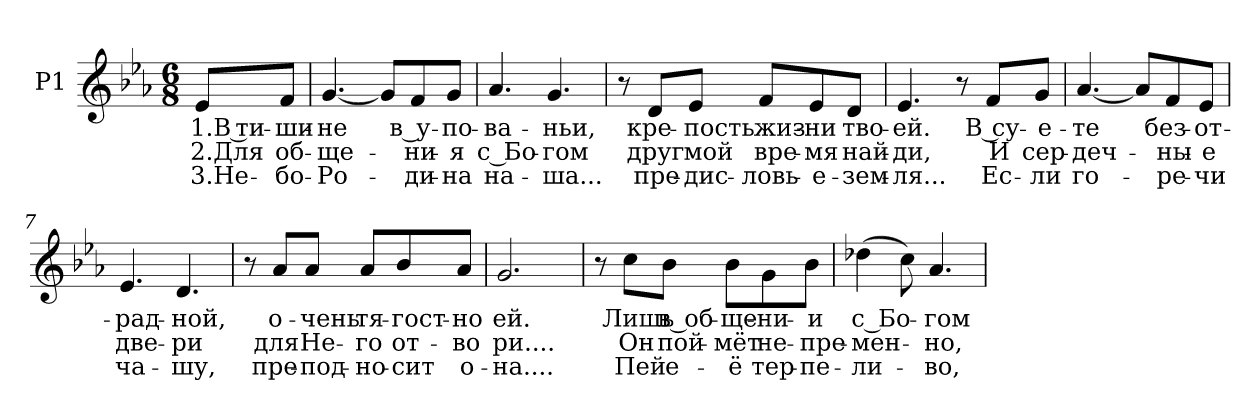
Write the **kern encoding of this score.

**kern	**text	**text	**text
*part1	*part1	*part1	*part1
*staff1	*staff1	*staff1	*staff1
*I"P1	*	*	*
!!LO:PB:g=z
*clefG2	*	*	*
*k[b-e-a-]	*	*	*
*c:	*	*	*
*M6/8	*	*	*
=1	=1	=1	=1
!	!LO:LY:b:color=#000000	!LO:LY:b:color=#000000	!LO:LY:b:color=#000000
8e-i/L	1.В ти-	2.Для	3.Не-
!	!LO:LY:b:color=#000000	!LO:LY:b:color=#000000	!LO:LY:b:color=#000000
8fi/J	-ши-	об-	-бо-
=2	=2	=2	=2
!	!LO:LY:b:color=#000000	!LO:LY:b:color=#000000	!LO:LY:b:color=#000000
[<4.gi/	-не	-ще-	-Ро-
8gi/L]	.	.	.
!	!LO:LY:b:color=#000000	!LO:LY:b:color=#000000	!LO:LY:b:color=#000000
8fi/	в у-	-ни-	-ди-
!	!LO:LY:b:color=#000000	!LO:LY:b:color=#000000	!LO:LY:b:color=#000000
8gi/J	-по-	-я	-на
=3	=3	=3	=3
!	!LO:LY:b:color=#000000	!LO:LY:b:color=#000000	!LO:LY:b:color=#000000
4.a-i/	-ва-	с Бо-	на-
!	!LO:LY:b:color=#000000	!LO:LY:b:color=#000000	!LO:LY:b:color=#000000
4.gi/	-ньи,	-гом	-ша...
=4	=4	=4	=4
8r	.	.	.
!	!LO:LY:b:color=#000000	!LO:LY:b:color=#000000	!LO:LY:b:color=#000000
8di/L	кре-	друг	пре-
!	!LO:LY:b:color=#000000	!LO:LY:b:color=#000000	!LO:LY:b:color=#000000
8e-i/J	-пость	мой	-дис-
!	!LO:LY:b:color=#000000	!LO:LY:b:color=#000000	!LO:LY:b:color=#000000
8fi/L	жиз-	вре-	-ловь-
!	!LO:LY:b:color=#000000	!LO:LY:b:color=#000000	!LO:LY:b:color=#000000
8e-i/	-ни	-мя	-е-
!	!LO:LY:b:color=#000000	!LO:LY:b:color=#000000	!LO:LY:b:color=#000000
8di/J	тво-	най-	-зем-
!!LO:LB:g=z
=5	=5	=5	=5
!	!LO:LY:b:color=#000000	!LO:LY:b:color=#000000	!LO:LY:b:color=#000000
4.e-i/	-ей.	-ди,	-ля...
8r	.	.	.
!	!LO:LY:b:color=#000000	!LO:LY:b:color=#000000	!LO:LY:b:color=#000000
8fi/L	В су-	И	Ес-
!	!LO:LY:b:color=#000000	!LO:LY:b:color=#000000	!LO:LY:b:color=#000000
8gi/J	-е-	сер-	-ли
=6	=6	=6	=6
!	!LO:LY:b:color=#000000	!LO:LY:b:color=#000000	!LO:LY:b:color=#000000
[<4.a-i/	-те	-деч-	го-
8a-i/L]	.	.	.
!	!LO:LY:b:color=#000000	!LO:LY:b:color=#000000	!LO:LY:b:color=#000000
8fi/	без-	-ны-	-ре-
!	!LO:LY:b:color=#000000	!LO:LY:b:color=#000000	!LO:LY:b:color=#000000
8e-i/J	-от-	-е	-чи
=7	=7	=7	=7
!	!LO:LY:b:color=#000000	!LO:LY:b:color=#000000	!LO:LY:b:color=#000000
4.e-i/	-рад-	две-	ча-
!	!LO:LY:b:color=#000000	!LO:LY:b:color=#000000	!LO:LY:b:color=#000000
4.di/	-ной,	-ри	-шу,
=8	=8	=8	=8
8r	.	.	.
!	!LO:LY:b:color=#000000	!LO:LY:b:color=#000000	!LO:LY:b:color=#000000
8a-i/L	о-	для	пре-
!	!LO:LY:b:color=#000000	!LO:LY:b:color=#000000	!LO:LY:b:color=#000000
8a-i/J	-чень	Не-	-под-
!	!LO:LY:b:color=#000000	!LO:LY:b:color=#000000	!LO:LY:b:color=#000000
8a-i/L	тя-	-го	-но-
!	!LO:LY:b:color=#000000	!LO:LY:b:color=#000000	!LO:LY:b:color=#000000
8b-i/	-гост-	от-	-сит
!	!LO:LY:b:color=#000000	!LO:LY:b:color=#000000	!LO:LY:b:color=#000000
8a-i/J	-но	-во	о-
=9	=9	=9	=9
!	!LO:LY:b:color=#000000	!LO:LY:b:color=#000000	!LO:LY:b:color=#000000
2.gi/	ей.	ри....	-на....
!!LO:LB:g=z
=10	=10	=10	=10
8r	.	.	.
!	!LO:LY:b:color=#000000	!LO:LY:b:color=#000000	!LO:LY:b:color=#000000
8cci\L	Лишь	Он	Пей
!	!LO:LY:b:color=#000000	!LO:LY:b:color=#000000	!LO:LY:b:color=#000000
8b-i\J	в об-	пой-	е-
!	!LO:LY:b:color=#000000	!LO:LY:b:color=#000000	!LO:LY:b:color=#000000
8b-i\L	-ще-	-мёт	-ё
!	!LO:LY:b:color=#000000	!LO:LY:b:color=#000000	!LO:LY:b:color=#000000
8gi\	-ни-	не-	тер-
!	!LO:LY:b:color=#000000	!LO:LY:b:color=#000000	!LO:LY:b:color=#000000
8b-i\J	-и	-пре-	-пе-
=11	=11	=11	=11
!	!LO:LY:b:color=#000000	!LO:LY:b:color=#000000	!LO:LY:b:color=#000000
(4dd-Xi\	с Бо-	-мен-	-ли-
8cci\)	.	.	.
!	!LO:LY:b:color=#000000	!LO:LY:b:color=#000000	!LO:LY:b:color=#000000
4.a-i/	-гом	-но,	-во,
=	=	=	=
*-	*-	*-	*-
